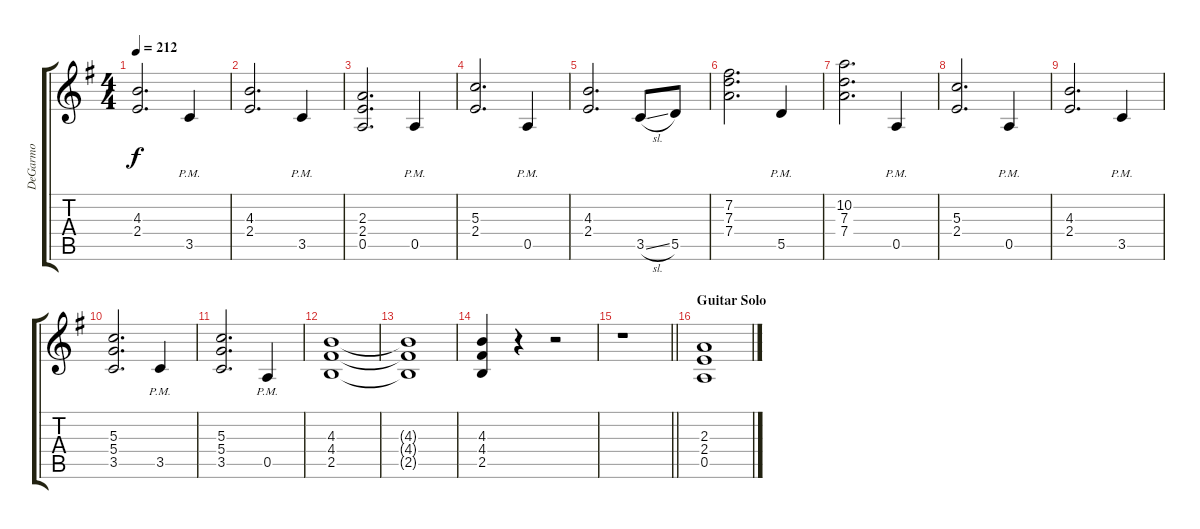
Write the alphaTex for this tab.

\track ("DeGarmo" "DeGarmo") {instrument distortionguitar}
\staff {score tabs}
\tuning (E4 B3 G3 D3 A2 E2) {hide}
\ts (4 4)
\tempo 212
\clef g2
\ks g
(4.3 2.4).2{d dy f} 3.5{pm}.4 |
(4.3 2.4).2{d} 3.5{pm}.4 |
(2.3 2.4 0.5).2{d} 0.5{pm}.4 |
(5.3 2.4).2{d} 0.5{pm}.4 |
(4.3 2.4).2{d} 3.5{sl}.8 5.5.8 |
(7.2 7.3 7.4).2{d} 5.5{pm}.4 |
(10.2 7.3 7.4).2{d} 0.5{pm}.4 |
(5.3 2.4).2{d} 0.5{pm}.4 |
(4.3 2.4).2{d} 3.5{pm}.4 |
(5.3 5.4 3.5).2{d} 3.5{pm}.4 |
(5.3 5.4 3.5).2{d} 0.5{pm}.4 |
(4.3 4.4 2.5).1 |
(4.3{t} 4.4{t} 2.5{t}).1 |
(4.3 4.4 2.5).4 r.4 r.2 |
\barLineRight lightlight
r.1 |
\section ("" "Guitar Solo")
(2.3 2.4 0.5).1
